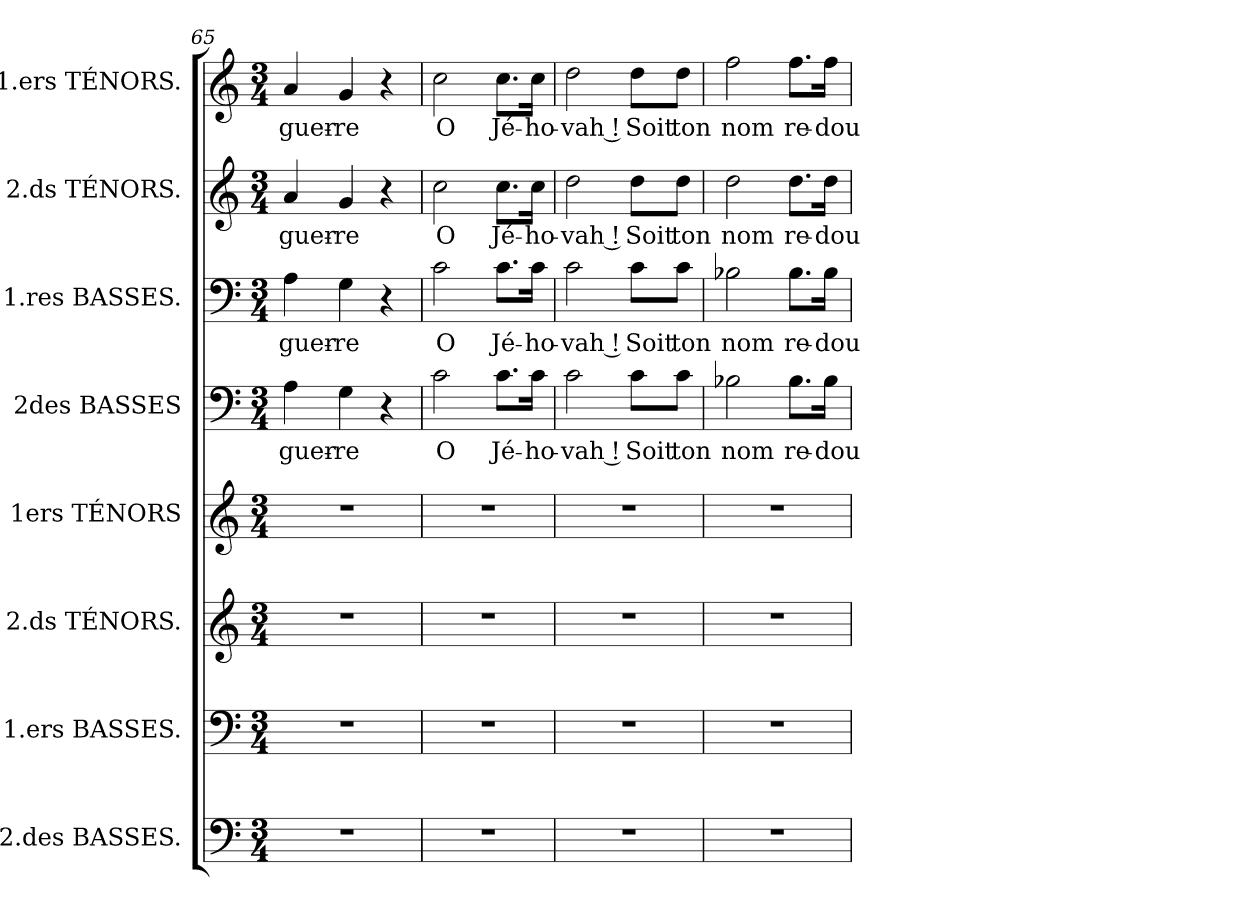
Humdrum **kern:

**kern	**kern	**kern	**kern	**kern	**text	**kern	**text	**kern	**text	**kern	**text
*part8	*part7	*part6	*part5	*part4	*part4	*part3	*part3	*part2	*part2	*part1	*part1
*staff8	*staff7	*staff6	*staff5	*staff4	*staff4	*staff3	*staff3	*staff2	*staff2	*staff1	*staff1
*I"2.des BASSES.	*I"1.ers BASSES.	*I"2.ds TÉNORS.	*I"1ers TÉNORS	*I"2des BASSES	*	*I"1.res BASSES.	*	*I"2.ds TÉNORS.	*	*I"1.ers TÉNORS.	*
!!LO:PB:g=z
*clefF4	*clefF4	*clefG2	*clefG2	*clefF4	*	*clefF4	*	*clefG2	*	*clefG2	*
*k[]	*k[]	*k[]	*k[]	*k[]	*	*k[]	*	*k[]	*	*k[]	*
*C:	*C:	*C:	*C:	*C:	*	*C:	*	*C:	*	*C:	*
*M3/4	*M3/4	*M3/4	*M3/4	*M3/4	*	*M3/4	*	*M3/4	*	*M3/4	*
=65	=65	=65	=65	=65	=65	=65	=65	=65	=65	=65	=65
!LO:N:vis=1	!LO:N:vis=1	!LO:N:vis=1	!LO:N:vis=1	!	!	!	!	!	!	!	!
!	!	!	!	!	!LO:LY:b	!	!	!	!	!	!
!	!	!	!	!	!	!	!LO:LY:b	!	!	!	!
!	!	!	!	!	!	!	!	!	!LO:LY:b	!	!
!	!	!	!	!	!	!	!	!	!	!	!LO:LY:b
2.r	2.r	2.r	2.r	4A\	guer-	4A\	guer-	4a/	guer-	4a/	guer-
!	!	!	!	!	!LO:LY:b	!	!	!	!	!	!
!	!	!	!	!	!	!	!LO:LY:b	!	!	!	!
!	!	!	!	!	!	!	!	!	!LO:LY:b	!	!
!	!	!	!	!	!	!	!	!	!	!	!LO:LY:b
.	.	.	.	4G\	-re	4G\	-re	4g/	-re	4g/	-re
.	.	.	.	4r	.	4r	.	4r	.	4r	.
=66	=66	=66	=66	=66	=66	=66	=66	=66	=66	=66	=66
!LO:N:vis=1	!LO:N:vis=1	!LO:N:vis=1	!LO:N:vis=1	!	!	!	!	!	!	!	!
!	!	!	!	!	!LO:LY:b	!	!	!	!	!	!
!	!	!	!	!	!	!	!LO:LY:b	!	!	!	!
!	!	!	!	!	!	!	!	!	!LO:LY:b	!	!
!	!	!	!	!	!	!	!	!	!	!	!LO:LY:b
2.r	2.r	2.r	2.r	2c\	O	2c\	O	2cc\	O	2cc\	O
!	!	!	!	!	!LO:LY:b	!	!	!	!	!	!
!	!	!	!	!	!	!	!LO:LY:b	!	!	!	!
!	!	!	!	!	!	!	!	!	!LO:LY:b	!	!
!	!	!	!	!	!	!	!	!	!	!	!LO:LY:b
.	.	.	.	8.c\L	Jé-	8.c\L	Jé-	8.cc\L	Jé-	8.cc\L	Jé-
!	!	!	!	!	!LO:LY:b	!	!	!	!	!	!
!	!	!	!	!	!	!	!LO:LY:b	!	!	!	!
!	!	!	!	!	!	!	!	!	!LO:LY:b	!	!
!	!	!	!	!	!	!	!	!	!	!	!LO:LY:b
.	.	.	.	16c\Jk	-ho-	16c\Jk	-ho-	16cc\Jk	-ho-	16cc\Jk	-ho-
=67	=67	=67	=67	=67	=67	=67	=67	=67	=67	=67	=67
!LO:N:vis=1	!LO:N:vis=1	!LO:N:vis=1	!LO:N:vis=1	!	!	!	!	!	!	!	!
!	!	!	!	!	!LO:LY:b	!	!	!	!	!	!
!	!	!	!	!	!	!	!LO:LY:b	!	!	!	!
!	!	!	!	!	!	!	!	!	!LO:LY:b	!	!
!	!	!	!	!	!	!	!	!	!	!	!LO:LY:b
2.r	2.r	2.r	2.r	2c\	-vah !	2c\	-vah !	2dd\	-vah !	2dd\	-vah !
!	!	!	!	!	!LO:LY:b	!	!	!	!	!	!
!	!	!	!	!	!	!	!LO:LY:b	!	!	!	!
!	!	!	!	!	!	!	!	!	!LO:LY:b	!	!
!	!	!	!	!	!	!	!	!	!	!	!LO:LY:b
.	.	.	.	8c\L	Soit	8c\L	Soit	8dd\L	Soit	8dd\L	Soit
!	!	!	!	!	!LO:LY:b	!	!	!	!	!	!
!	!	!	!	!	!	!	!LO:LY:b	!	!	!	!
!	!	!	!	!	!	!	!	!	!LO:LY:b	!	!
!	!	!	!	!	!	!	!	!	!	!	!LO:LY:b
.	.	.	.	8c\J	ton	8c\J	ton	8dd\J	ton	8dd\J	ton
=68	=68	=68	=68	=68	=68	=68	=68	=68	=68	=68	=68
!LO:N:vis=1	!LO:N:vis=1	!LO:N:vis=1	!LO:N:vis=1	!	!	!	!	!	!	!	!
!	!	!	!	!	!LO:LY:b	!	!	!	!	!	!
!	!	!	!	!	!	!	!LO:LY:b	!	!	!	!
!	!	!	!	!	!	!	!	!	!LO:LY:b	!	!
!	!	!	!	!	!	!	!	!	!	!	!LO:LY:b
2.r	2.r	2.r	2.r	2B-X\	nom	2B-X\	nom	2dd\	nom	2ff\	nom
!	!	!	!	!	!LO:LY:b	!	!	!	!	!	!
!	!	!	!	!	!	!	!LO:LY:b	!	!	!	!
!	!	!	!	!	!	!	!	!	!LO:LY:b	!	!
!	!	!	!	!	!	!	!	!	!	!	!LO:LY:b
.	.	.	.	8.B-\L	re-	8.B-\L	re-	8.dd\L	re-	8.ff\L	re-
!	!	!	!	!	!LO:LY:b	!	!	!	!	!	!
!	!	!	!	!	!	!	!LO:LY:b	!	!	!	!
!	!	!	!	!	!	!	!	!	!LO:LY:b	!	!
!	!	!	!	!	!	!	!	!	!	!	!LO:LY:b
.	.	.	.	16B-\Jk	-dou-	16B-\Jk	-dou-	16dd\Jk	-dou-	16ff\Jk	-dou-
=	=	=	=	=	=	=	=	=	=	=	=
*-	*-	*-	*-	*-	*-	*-	*-	*-	*-	*-	*-
